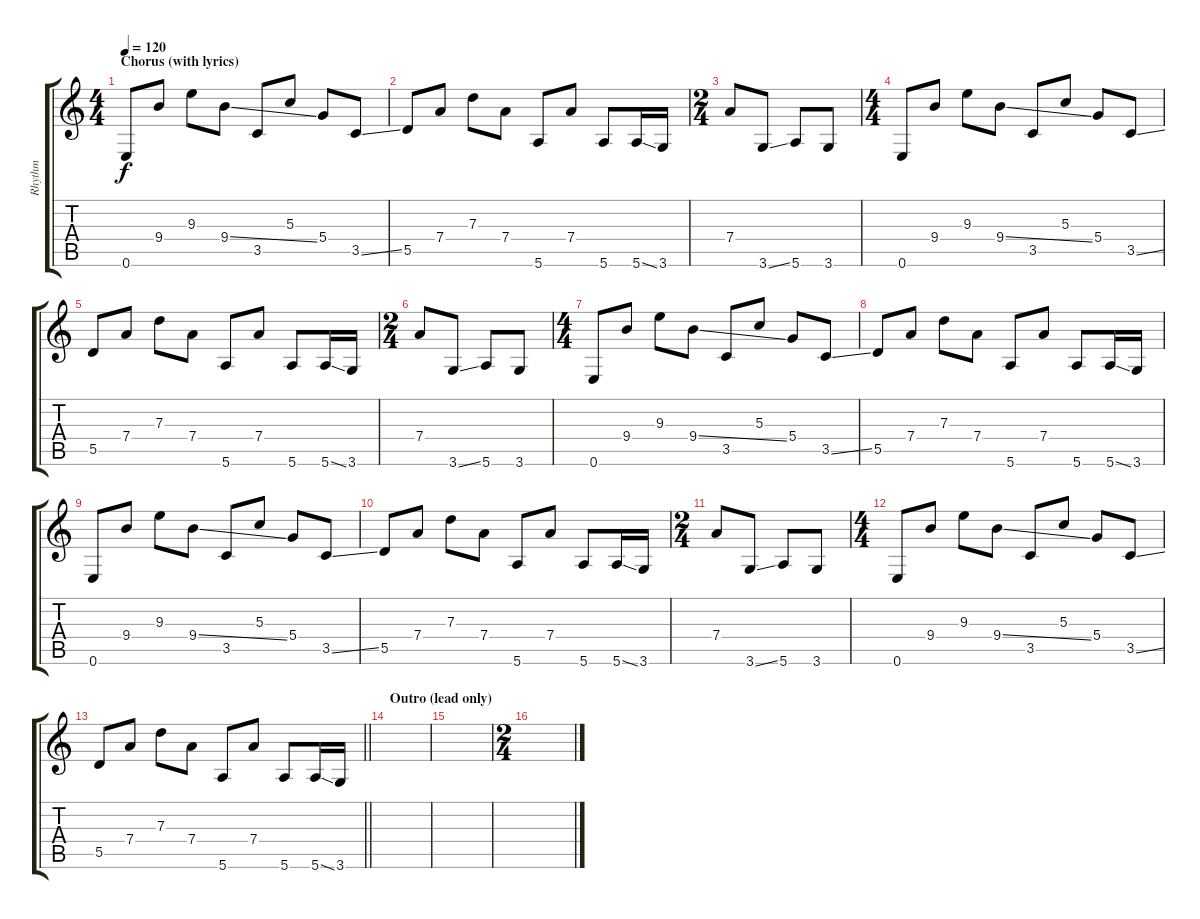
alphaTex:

\track ("Rhythm" "Rhythm") {instrument distortionguitar}
\staff {score tabs}
\tuning (E4 B3 G3 D3 A2 E2) {hide}
\ts (4 4)
\section ("" "Chorus (with lyrics)")
\tempo 120
\clef g2
\ks c
0.6.8{dy f} 9.4.8 9.3.8 9.4{ss}.8 3.5.8 5.3.8 5.4.8 3.5{ss}.8 |
5.5.8 7.4.8 7.3.8 7.4.8 5.6.8 7.4.8 5.6.8 5.6{ss}.16 3.6.16 |
\ts (2 4)
7.4.8 3.6{ss}.8 5.6.8 3.6.8 |
\ts (4 4)
0.6.8 9.4.8 9.3.8 9.4{ss}.8 3.5.8 5.3.8 5.4.8 3.5{ss}.8 |
5.5.8 7.4.8 7.3.8 7.4.8 5.6.8 7.4.8 5.6.8 5.6{ss}.16 3.6.16 |
\ts (2 4)
7.4.8 3.6{ss}.8 5.6.8 3.6.8 |
\ts (4 4)
0.6.8 9.4.8 9.3.8 9.4{ss}.8 3.5.8 5.3.8 5.4.8 3.5{ss}.8 |
5.5.8 7.4.8 7.3.8 7.4.8 5.6.8 7.4.8 5.6.8 5.6{ss}.16 3.6.16 |
0.6.8 9.4.8 9.3.8 9.4{ss}.8 3.5.8 5.3.8 5.4.8 3.5{ss}.8 |
5.5.8 7.4.8 7.3.8 7.4.8 5.6.8 7.4.8 5.6.8 5.6{ss}.16 3.6.16 |
\ts (2 4)
7.4.8 3.6{ss}.8 5.6.8 3.6.8 |
\ts (4 4)
0.6.8 9.4.8 9.3.8 9.4{ss}.8 3.5.8 5.3.8 5.4.8 3.5{ss}.8 |
\barLineRight lightlight
5.5.8 7.4.8 7.3.8 7.4.8 5.6.8 7.4.8 5.6.8 5.6{ss}.16 3.6.16 |
\section ("" "Outro (lead only)")
|
|
\ts (2 4)
